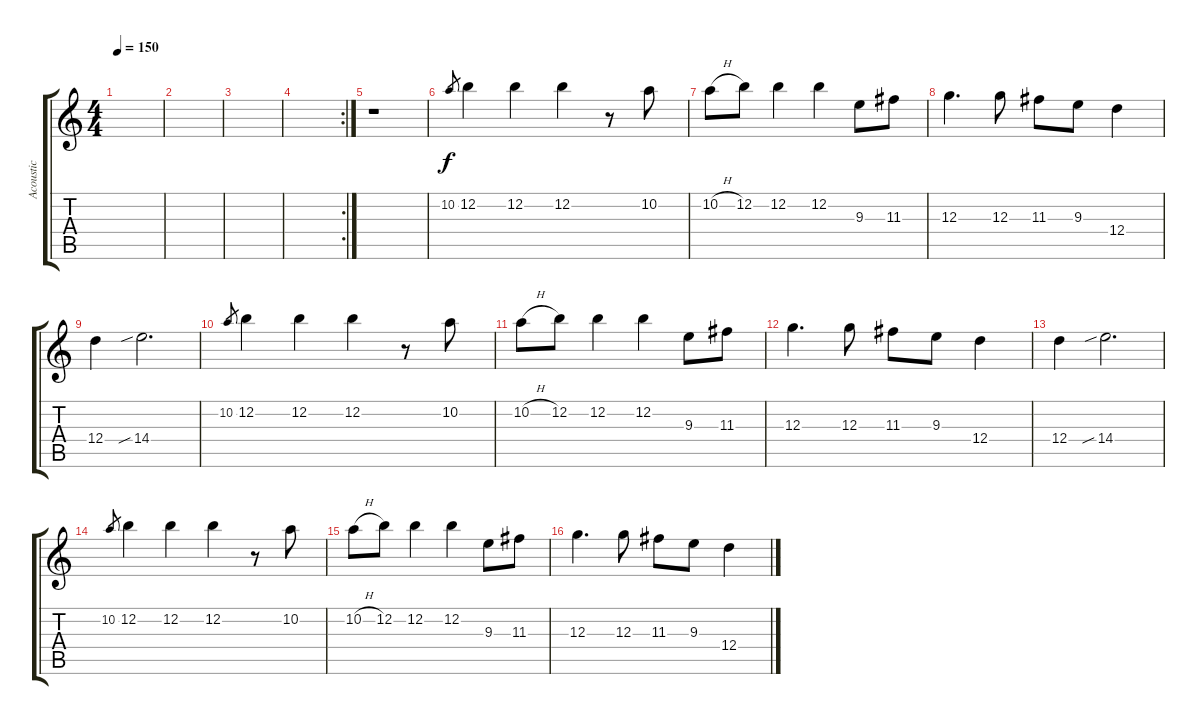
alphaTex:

\track ("Acoustic" "Acoustic") {instrument acousticguitarsteel}
\staff {score tabs}
\tuning (E4 B3 G3 D3 A2 E2) {hide}
\ts (4 4)
\tempo 150
\clef g2
\ks c
|
|
|
\rc 2
|
r.1 |
10.2.8{gr} 12.2.4 12.2.4 12.2.4 r.8 10.2.8 |
10.2{h}.8 12.2.8 12.2.4 12.2.4 9.3.8 11.3.8 |
12.3.4{d} 12.3.8 11.3.8 9.3.8 12.4.4 |
12.4.4 14.4{sib}.2{d} |
10.2.8{gr} 12.2.4 12.2.4 12.2.4 r.8 10.2.8 |
10.2{h}.8 12.2.8 12.2.4 12.2.4 9.3.8 11.3.8 |
12.3.4{d} 12.3.8 11.3.8 9.3.8 12.4.4 |
12.4.4 14.4{sib}.2{d} |
10.2.8{gr} 12.2.4 12.2.4 12.2.4 r.8 10.2.8 |
10.2{h}.8 12.2.8 12.2.4 12.2.4 9.3.8 11.3.8 |
12.3.4{d} 12.3.8 11.3.8 9.3.8 12.4.4
